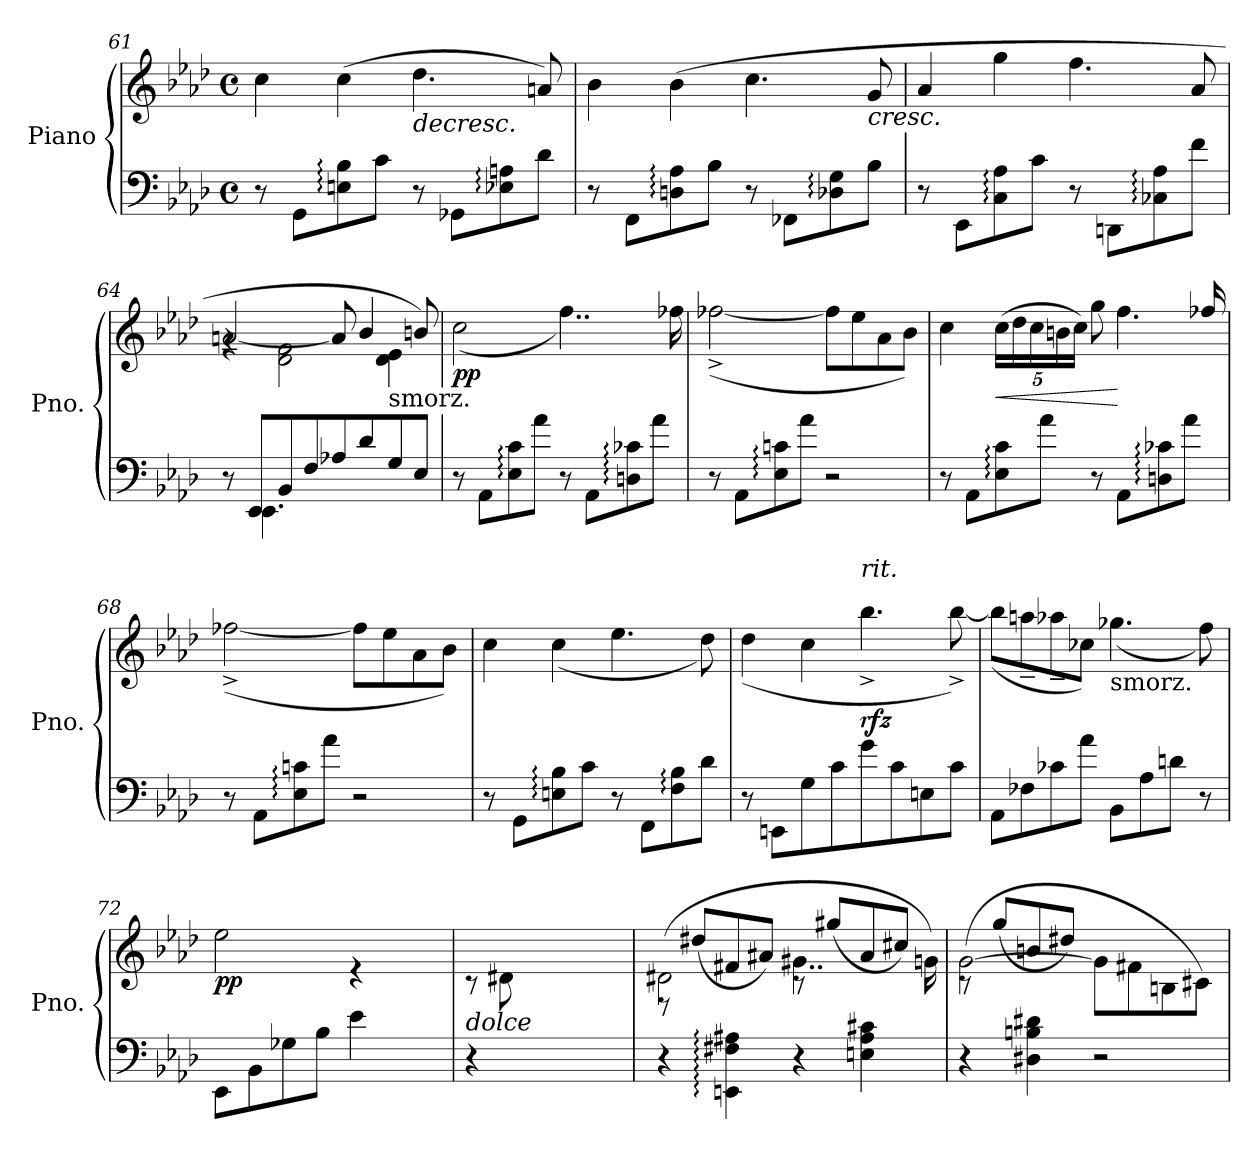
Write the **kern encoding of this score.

**kern	**kern	**dynam
*part1	*part1	*part1
*staff2	*staff1	*staff1/2
*I"Piano	*	*
*I'Pno.	*	*
!!LO:LB:g=z
*clefF4	*clefG2	*
*k[b-e-a-d-]	*k[b-e-a-d-]	*
*M4/4	*M4/4	*
*met(c)	*met(c)	*
=61	=61	=61
*	*^	*
8r	1ryy	4cc\	.
*	*MM70	*	*
8GG\L	.	.	.
8En\: 8B-\:	.	(>4cc\	.
8c\J	.	.	.
!	!	!	!LO:HP:b
8r	.	4.dd-\	>
8GG-X\L	.	.	.
8E-X\: 8An\:	.	.	.
8d-\J	.	8an/)	.
=62	=62	=62	=62
8r	1ryy	4b-\	.
*	*MM65	*	*
8FF\L	.	.	.
8Dn\: 8A-\:	.	(>4b-\	.
8B-\J	.	.	.
8r	.	4.cc\	.
8FF-X\L	.	.	.
8D-X\: 8G\:	.	.	.
!	!	!	!LO:HP:b
8B-\J	.	8g/	<
=63	=63	=63	=63
8r	1ryy	4a-/	.
8EE-\L	.	.	.
8C\: 8A-\:	.	4gg\	.
8c\J	.	.	.
8r	.	4.ff\	.
8DDn\L	.	.	.
8C-X\: 8A-\:	.	.	.
8f\J	.	8a-/	]
=64	=64	=64	=64
*^	*	*	*
8r	8ryy	4rg	[2an~/	.
!	!LO:N:head=solid	!	!	!
8EE-/L	4.EE-\	.	.	.
8BB-/	.	2d-\ 2f\	.	.
8F/	.	.	.	.
8A-X/	2ryy	.	8a/]	.
*	*	*MM60	*	*
8d-/	.	.	4b-/	.
*	*	*MM50	*	*
!	!	!LO:TX:b:t=smorz.	!	!
8G/	.	4d-\ 4e-\	.	.
8E-/J	.	.	8bn/)	.
*v	*v	*	*	*
!!LO:LB:g=z	!!
=65	=65	=65	=65
*	*MM65	*	*
!	!	!	!LO:DY:b
8r	1ryy	(>2cc\	pp
8AA-\L	.	.	.
8E-\: 8c\:	.	.	.
8a-\J	.	.	.
8r	.	4..ff\)	.
*	*MM70	*	*
8AA-\L	.	.	.
8Dn\: 8c-X\:	.	.	.
8a-\J	.	.	.
.	.	16ff-X\	.
=66	=66	=66	=66
8r	1ryy	(>[2ff-X^\	.
8AA-\L	.	.	.
8E-\: 8cn\:	.	.	.
8a-\J	.	.	.
2r	.	8ff-\L]	.
*	*MM65	*	*
.	.	8ee-\	.
.	.	8a-\	.
.	.	8b-\J)	.
=67	=67	=67	=67
8r	2ryy	4cc\	.
8AA-\L	.	.	.
*	*	*Xbrackettup	*
!	!	!	!LO:HP:b
8E-\: 8c\:	.	(>20cc\LL	<
.	.	20dd-\	.
.	.	20cc\	.
8a-\J	.	.	.
.	.	20bn\	.
.	.	20cc\JJ)	.
8r	4..ryy	8gg\	.
8AA-\L	.	4.ff\	[
8Dn\: 8c-X\:	.	.	.
8a-\J	.	.	.
*	*MM60	*	*
.	16ff-X/	.	.
=68	=68	=68	=68
8r	1ryy	(>[2ff-X^\	.
8AA-\L	.	.	.
8E-\: 8cn\:	.	.	.
8a-\J	.	.	.
2r	.	8ff-\L]	.
*	*MM65	*	*
.	.	8ee-\	.
.	.	8a-\	.
.	.	8b-\J)	.
!!LO:LB:g=z	!!
=69	=69	=69	=69
8r	1ryy	4cc\	.
8GG\L	.	.	.
8En\: 8B-\:	.	(>4cc\	.
8c\J	.	.	.
8r	.	4.ee-\	.
8FF\L	.	.	.
8F\: 8B-\:	.	.	.
8d-\J	.	8dd-\)	.
=70	=70	=70	=70
8r	1ryy	(>4dd-\	.
8EEn\L	.	.	.
8G\	.	4cc\	.
8c\	.	.	.
*	*MM50	*	*
!	!	!LO:TX:a:i:t=rit.	!
!	!	!	!LO:DY:b
8g\	.	4.bb-^\	rfz
8c\	.	.	.
8En\	.	.	.
8c\J	.	[8bb-^\)	.
=71	=71	=71	=71
8AA-\L	1ryy	(>8bb-\L]	.
*	*MM60	*	*
8F-X\	.	8aan~\	.
8c-X\	.	8aa-X~\	.
8a-\J	.	8cc-X\J)	.
*	*MM50	*	*
!	!	!LO:TX:b:t=smorz.	!
8BB-\L	.	(>4.gg-X\	[
8A-\	.	.	.
8dn\J	.	.	.
*	*MM45	*	*
8r	.	8ff\)	.
=72	=72	=72	=72
!	!	!	!LO:DY:b
8EE-\L	1ryy	2ee-\	pp
*	*MM55	*	*
8BB-\	.	.	.
*	*MM50	*	*
8G-X\	.	.	.
8B-\J	.	.	.
4e-\	.	4r	.
4ryy	.	4ryy	.
!!LO:LB:g=z	!!
=73	=73	=73	=73
!LO:TX:a:i:t=dolce	!	!	!
4r	1ryy	8r	.
*	*MM150	*	*
.	.	8d#X\	.
2.ryy	.	2.ryy	.
=74	=74	=74	=74
*	*MM100	*	*
4r	(<2d#X\	8r	.
.	.	(>8dd#X/L	.
4EEn\: 4F#X\: 4A#X\:	.	8f#X/	.
.	.	8a#X/J)	.
*	*MM90	*	*
4r	4..g#X\	8r	.
.	.	(>8gg#X/L	.
4En\ 4A#\ 4c#X\	.	8a#/	.
.	.	8cc#X/J)	.
*	*MM60	*	*
.	16gn\)	.	.
=75	=75	=75	=75
*	*MM80	*	*
4r	(<[2g\	8r	.
.	.	(>8gg/L	.
4D#X\ 4Bn\ 4d#X\	.	8bn/	.
.	.	8dd#X/J)	.
2r	8g\L]	2ryy	.
*	*MM90	*	*
.	8f#X\	.	.
.	8Bn\	.	.
.	8c#X\J)	.	.
*	*v	*v	*
=	=	=
*-	*-	*-
